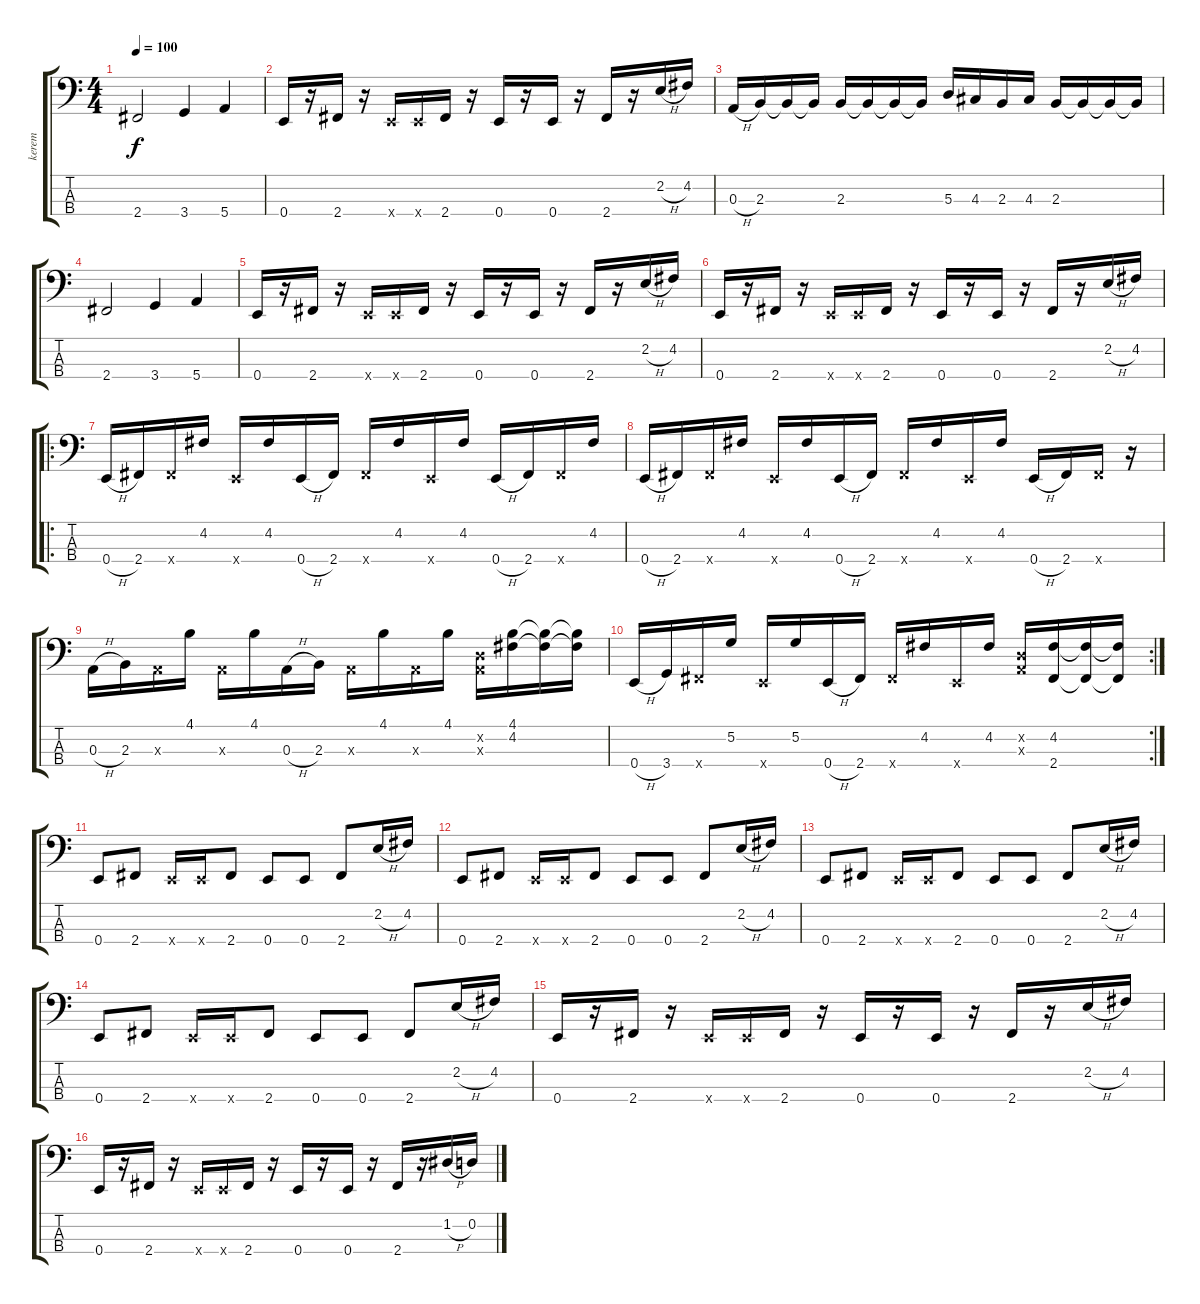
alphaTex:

\track ("kerem" "kerem") {instrument slapbass1}
\staff {score tabs}
\tuning (G2 D2 A1 E1) {hide}
\ts (4 4)
\tempo 100
\clef f4
\ks c
2.4.2{dy f} 3.4.4 5.4.4 |
0.4.16 r.16 2.4.16 r.16 0.4{x}.16 0.4{x}.16 2.4.16 r.16 0.4.16 r.16 0.4.16 r.16 2.4.16 r.16 2.2{h}.16 4.2.16 |
0.3{h}.16 2.3.16 2.3{t}.16 2.3{t}.16 2.3.16 2.3{t}.16 2.3{t}.16 2.3{t}.16 5.3.16 4.3.16 2.3.16 4.3.16 2.3.16 2.3{t}.16 2.3{t}.16 2.3{t}.16 |
2.4.2 3.4.4 5.4.4 |
0.4.16 r.16 2.4.16 r.16 0.4{x}.16 0.4{x}.16 2.4.16 r.16 0.4.16 r.16 0.4.16 r.16 2.4.16 r.16 2.2{h}.16 4.2.16 |
0.4.16 r.16 2.4.16 r.16 0.4{x}.16 0.4{x}.16 2.4.16 r.16 0.4.16 r.16 0.4.16 r.16 2.4.16 r.16 2.2{h}.16 4.2.16 |
\ro
0.4{h}.16 2.4.16 2.4{x}.16 4.2.16 0.4{x}.16 4.2.16 0.4{h}.16 2.4.16 2.4{x}.16 4.2.16 0.4{x}.16 4.2.16 0.4{h}.16 2.4.16 2.4{x}.16 4.2.16 |
0.4{h}.16 2.4.16 2.4{x}.16 4.2.16 0.4{x}.16 4.2.16 0.4{h}.16 2.4.16 2.4{x}.16 4.2.16 0.4{x}.16 4.2.16 0.4{h}.16 2.4.16 2.4{x}.16 r.16 |
0.3{h}.16 2.3.16 0.3{x}.16 4.1.16 0.3{x}.16 4.1.16 0.3{h}.16 2.3.16 0.3{x}.16 4.1.16 0.3{x}.16 4.1.16 (0.2{x} 0.3{x}).16 (4.1 4.2).16 (4.1{t} 4.2{t}).16 (4.1{t} 4.2{t}).16 |
\rc 2
0.4{h}.16 3.4.16 2.4{x}.16 5.2.16 0.4{x}.16 5.2.16 0.4{h}.16 2.4.16 2.4{x}.16 4.2.16 0.4{x}.16 4.2.16 (0.2{x} 0.3{x}).16 (4.2 2.4).16 (4.2{t} 2.4{t}).16 (4.2{t} 2.4{t}).16 |
0.4.8 2.4.8 0.4{x}.16 0.4{x}.16 2.4.8 0.4.8 0.4.8 2.4.8 2.2{h}.16 4.2.16 |
0.4.8 2.4.8 0.4{x}.16 0.4{x}.16 2.4.8 0.4.8 0.4.8 2.4.8 2.2{h}.16 4.2.16 |
0.4.8 2.4.8 0.4{x}.16 0.4{x}.16 2.4.8 0.4.8 0.4.8 2.4.8 2.2{h}.16 4.2.16 |
0.4.8 2.4.8 0.4{x}.16 0.4{x}.16 2.4.8 0.4.8 0.4.8 2.4.8 2.2{h}.16 4.2.16 |
0.4.16 r.16 2.4.16 r.16 0.4{x}.16 0.4{x}.16 2.4.16 r.16 0.4.16 r.16 0.4.16 r.16 2.4.16 r.16 2.2{h}.16 4.2.16 |
0.4.16 r.16 2.4.16 r.16 0.4{x}.16 0.4{x}.16 2.4.16 r.16 0.4.16 r.16 0.4.16 r.16 2.4.16 r.16 1.2{h}.16 0.2.16
